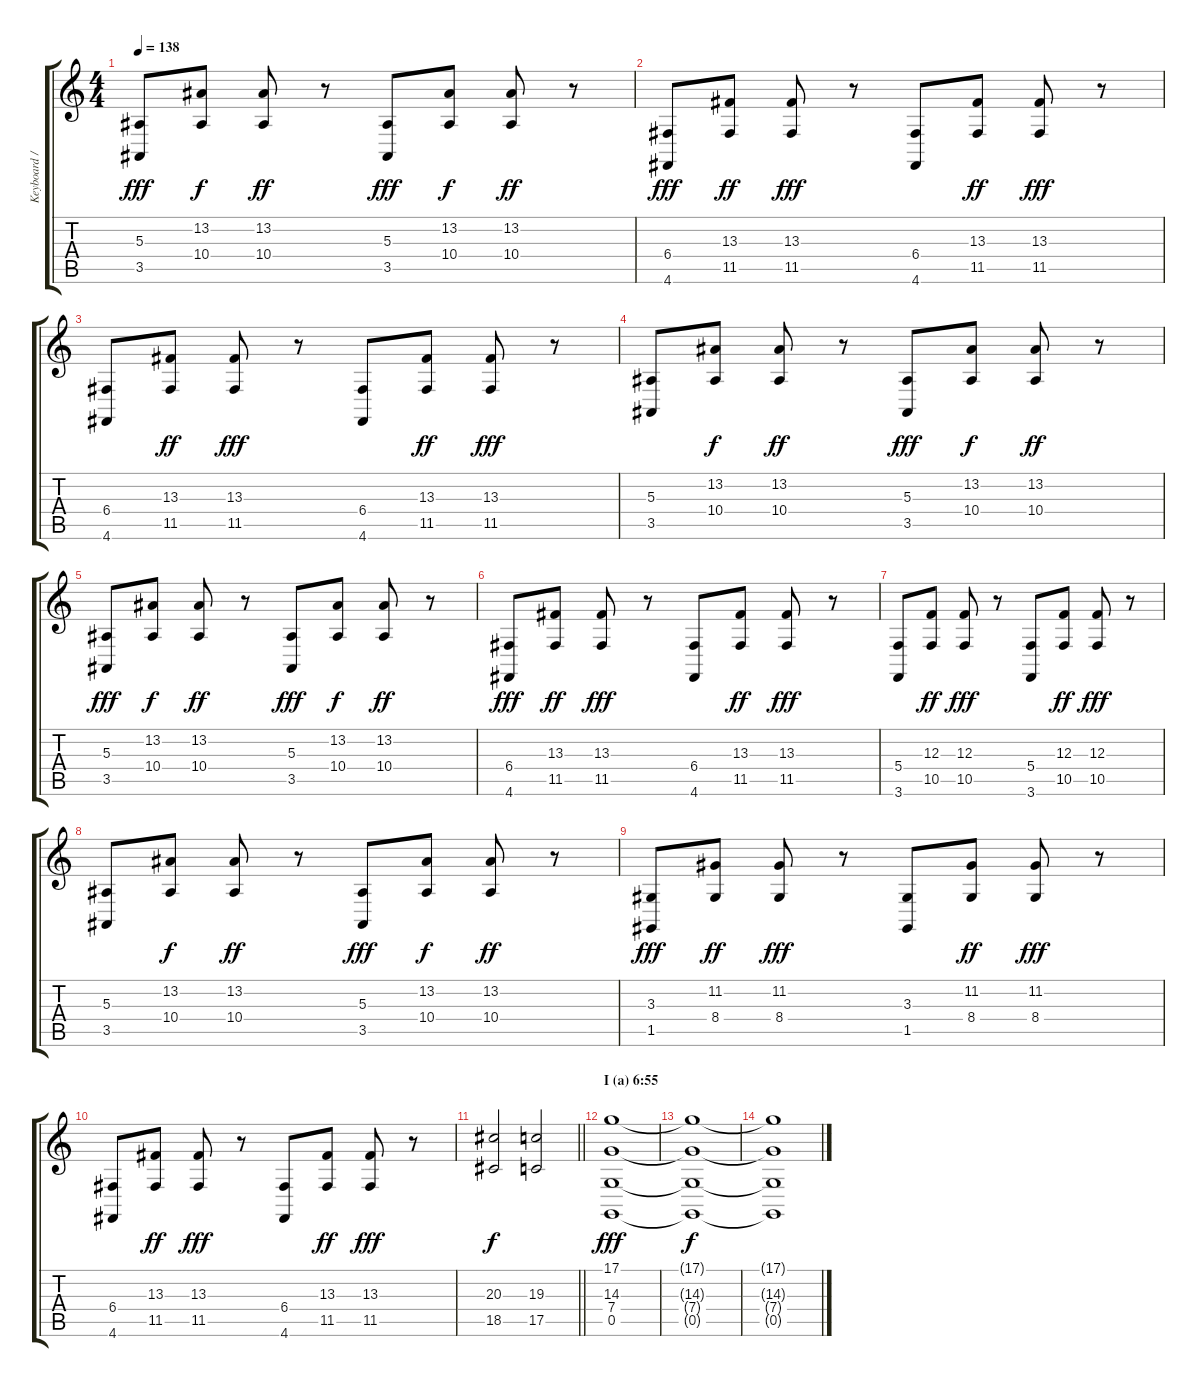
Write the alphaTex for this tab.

\track ("Keyboard / Piano" "Keyboard /") {instrument stringensemble1}
\staff {score tabs}
\tuning (D4 A3 F3 C3 G2 D2) {hide}
\ts (4 4)
\tempo 138
\clef g2
\ks c
(5.3 3.5).8{dy fff} (13.2 10.4).8{dy f} (13.2 10.4).8{dy ff} r.8 (5.3 3.5).8{dy fff} (13.2 10.4).8{dy f} (13.2 10.4).8{dy ff} r.8 |
(6.4 4.6).8{dy fff} (13.3 11.5).8{dy ff} (13.3 11.5).8{dy fff} r.8 (6.4 4.6).8 (13.3 11.5).8{dy ff} (13.3 11.5).8{dy fff} r.8 |
(6.4 4.6).8 (13.3 11.5).8{dy ff} (13.3 11.5).8{dy fff} r.8 (6.4 4.6).8 (13.3 11.5).8{dy ff} (13.3 11.5).8{dy fff} r.8 |
(5.3 3.5).8 (13.2 10.4).8{dy f} (13.2 10.4).8{dy ff} r.8 (5.3 3.5).8{dy fff} (13.2 10.4).8{dy f} (13.2 10.4).8{dy ff} r.8 |
(5.3 3.5).8{dy fff} (13.2 10.4).8{dy f} (13.2 10.4).8{dy ff} r.8 (5.3 3.5).8{dy fff} (13.2 10.4).8{dy f} (13.2 10.4).8{dy ff} r.8 |
(6.4 4.6).8{dy fff} (13.3 11.5).8{dy ff} (13.3 11.5).8{dy fff} r.8 (6.4 4.6).8 (13.3 11.5).8{dy ff} (13.3 11.5).8{dy fff} r.8 |
(5.4 3.6).8 (12.3 10.5).8{dy ff} (12.3 10.5).8{dy fff} r.8 (5.4 3.6).8 (12.3 10.5).8{dy ff} (12.3 10.5).8{dy fff} r.8 |
(5.3 3.5).8 (13.2 10.4).8{dy f} (13.2 10.4).8{dy ff} r.8 (5.3 3.5).8{dy fff} (13.2 10.4).8{dy f} (13.2 10.4).8{dy ff} r.8 |
(3.3 1.5).8{dy fff} (11.2 8.4).8{dy ff} (11.2 8.4).8{dy fff} r.8 (3.3 1.5).8 (11.2 8.4).8{dy ff} (11.2 8.4).8{dy fff} r.8 |
(6.4 4.6).8 (13.3 11.5).8{dy ff} (13.3 11.5).8{dy fff} r.8 (6.4 4.6).8 (13.3 11.5).8{dy ff} (13.3 11.5).8{dy fff} r.8 |
\barLineRight lightlight
(20.3 18.5).2{dy f} (19.3 17.5).2 |
\section ("" "I (a) 6:55")
(17.1 14.3 7.4 0.5).1{dy fff volume 8} |
(17.1{t} 14.3{t} 7.4{t} 0.5{t}).1{dy f} |
(17.1{t} 14.3{t} 7.4{t} 0.5{t}).1
